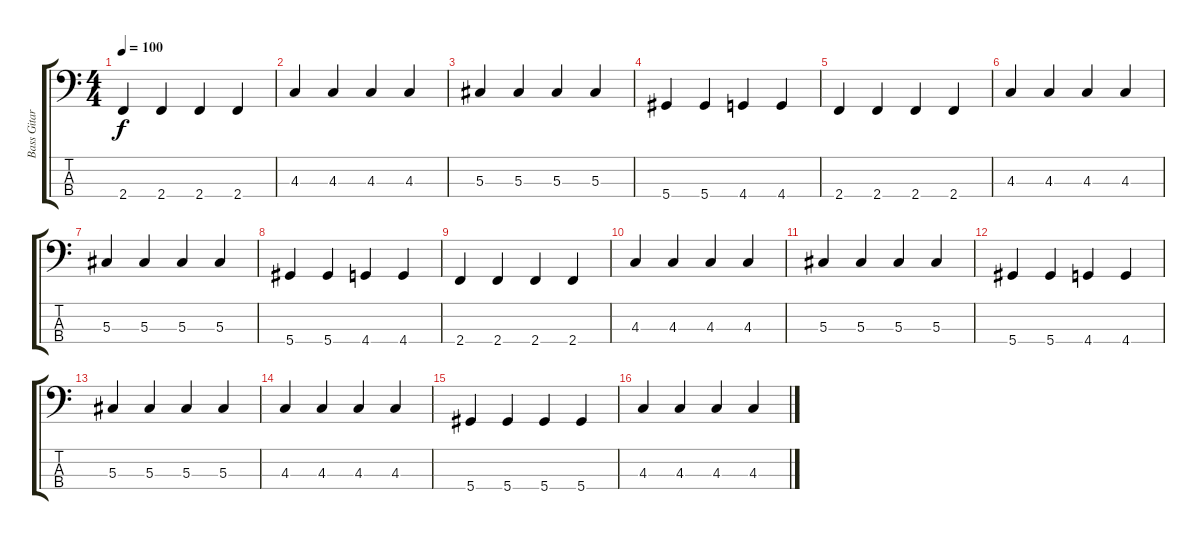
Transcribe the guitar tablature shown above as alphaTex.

\track ("Bass Gitar" "Bass Gitar") {instrument acousticguitarnylon}
\staff {score tabs}
\tuning (Gb2 Db2 Ab1 Eb1) {hide}
\ts (4 4)
\tempo 100
\clef f4
\ks c
2.4.4{dy f} 2.4.4 2.4.4 2.4.4 |
4.3.4 4.3.4 4.3.4 4.3.4 |
5.3.4 5.3.4 5.3.4 5.3.4 |
5.4.4 5.4.4 4.4.4 4.4.4 |
2.4.4 2.4.4 2.4.4 2.4.4 |
4.3.4 4.3.4 4.3.4 4.3.4 |
5.3.4 5.3.4 5.3.4 5.3.4 |
5.4.4 5.4.4 4.4.4 4.4.4 |
2.4.4 2.4.4 2.4.4 2.4.4 |
4.3.4 4.3.4 4.3.4 4.3.4 |
5.3.4 5.3.4 5.3.4 5.3.4 |
5.4.4 5.4.4 4.4.4 4.4.4 |
5.3.4 5.3.4 5.3.4 5.3.4 |
4.3.4 4.3.4 4.3.4 4.3.4 |
5.4.4 5.4.4 5.4.4 5.4.4 |
4.3.4 4.3.4 4.3.4 4.3.4
